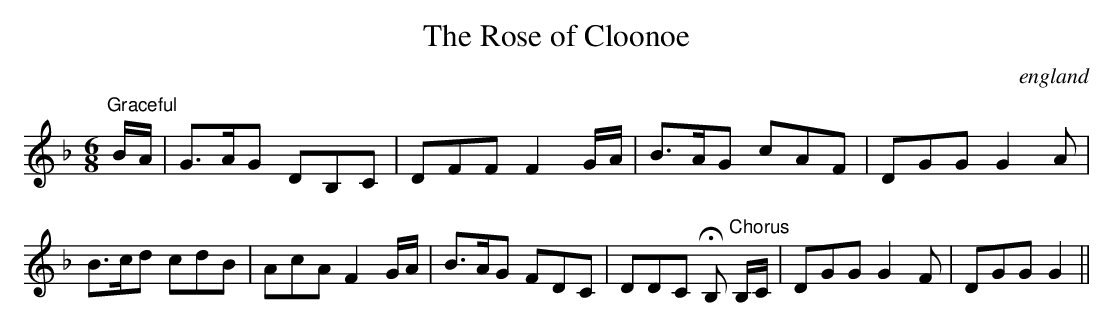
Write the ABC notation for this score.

X:1
T:The Rose of Cloonoe
O:england
L:1/8
M:6/8
K:F
"Graceful"\
B/A/|G>AG DB,C|DFF F2 G/A/|B>AG cAF|DGG G2 A|
B>cd cdB|AcA F2 G/A/|B>AG FDC|DDC HB, "Chorus"B,/C/|DGG G2 F|DGG G2||
